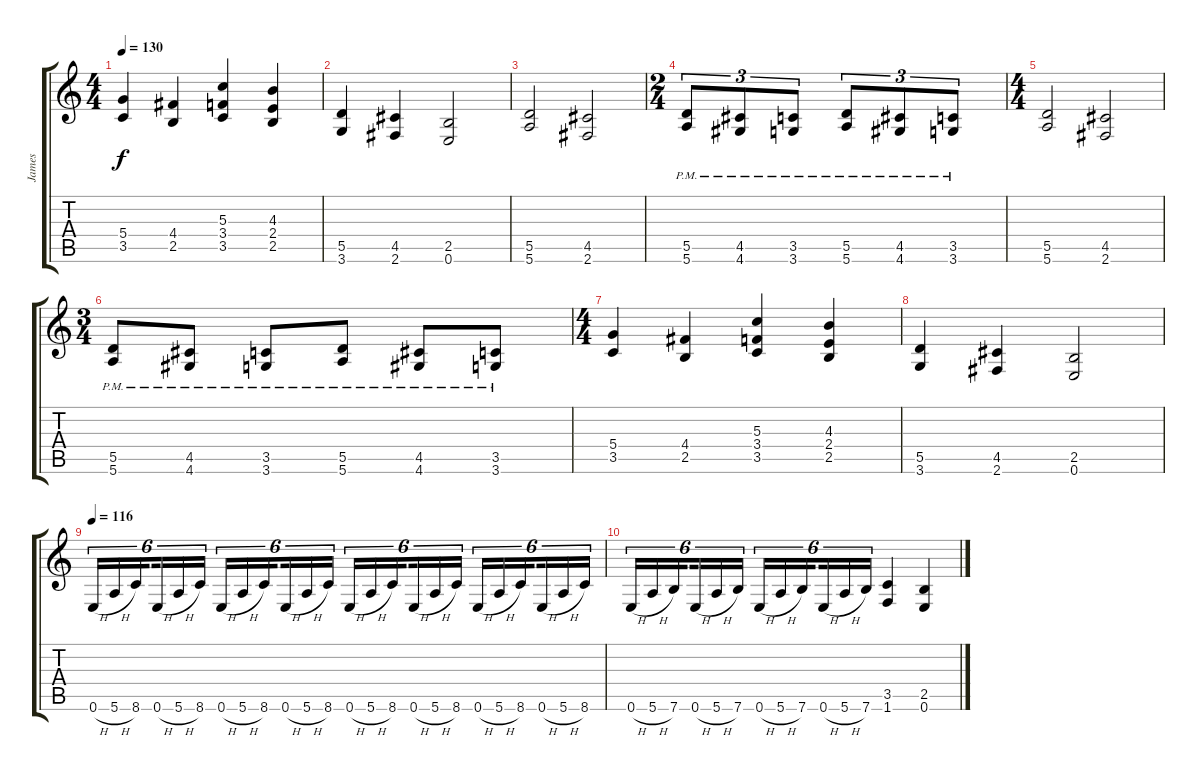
\track ("James" "James") {instrument distortionguitar}
\staff {score tabs}
\tuning (E4 B3 G3 D3 A2 E2) {hide}
\ts (4 4)
\tempo 130
\clef g2
\ks c
(5.4 3.5).4{dy f} (4.4 2.5).4 (5.3 3.4 3.5).4 (4.3 2.4 2.5).4 |
(5.5 3.6).4 (4.5 2.6).4 (2.5 0.6).2 |
(5.5 5.6).2 (4.5 2.6).2 |
\ts (2 4)
(5.5{pm} 5.6{pm}).8{tu (3 2)} (4.5{pm} 4.6{pm}).8{tu (3 2)} (3.5{pm} 3.6{pm}).8{tu (3 2)} (5.5{pm} 5.6{pm}).8{tu (3 2)} (4.5{pm} 4.6{pm}).8{tu (3 2)} (3.5{pm} 3.6{pm}).8{tu (3 2)} |
\ts (4 4)
(5.5 5.6).2 (4.5 2.6).2 |
\ts (3 4)
(5.5{pm} 5.6{pm}).8 (4.5{pm} 4.6{pm}).8 (3.5{pm} 3.6{pm}).8 (5.5{pm} 5.6{pm}).8 (4.5{pm} 4.6{pm}).8 (3.5{pm} 3.6{pm}).8 |
\ts (4 4)
(5.4 3.5).4 (4.4 2.5).4 (5.3 3.4 3.5).4 (4.3 2.4 2.5).4 |
(5.5 3.6).4 (4.5 2.6).4 (2.5 0.6).2 |
\tempo 116
0.6{h}.16{tu (6 4)} 5.6{h}.16{tu (6 4)} 8.6.16{tu (6 4) beam splitsecondary} 0.6{h}.16{tu (6 4)} 5.6{h}.16{tu (6 4)} 8.6.16{tu (6 4)} 0.6{h}.16{tu (6 4)} 5.6{h}.16{tu (6 4)} 8.6.16{tu (6 4) beam splitsecondary} 0.6{h}.16{tu (6 4)} 5.6{h}.16{tu (6 4)} 8.6.16{tu (6 4)} 0.6{h}.16{tu (6 4)} 5.6{h}.16{tu (6 4)} 8.6.16{tu (6 4) beam splitsecondary} 0.6{h}.16{tu (6 4)} 5.6{h}.16{tu (6 4)} 8.6.16{tu (6 4)} 0.6{h}.16{tu (6 4)} 5.6{h}.16{tu (6 4)} 8.6.16{tu (6 4) beam splitsecondary} 0.6{h}.16{tu (6 4)} 5.6{h}.16{tu (6 4)} 8.6.16{tu (6 4)} |
0.6{h}.16{tu (6 4)} 5.6{h}.16{tu (6 4)} 7.6.16{tu (6 4) beam splitsecondary} 0.6{h}.16{tu (6 4)} 5.6{h}.16{tu (6 4)} 7.6.16{tu (6 4)} 0.6{h}.16{tu (6 4)} 5.6{h}.16{tu (6 4)} 7.6.16{tu (6 4) beam splitsecondary} 0.6{h}.16{tu (6 4)} 5.6{h}.16{tu (6 4)} 7.6.16{tu (6 4)} (3.5 1.6).4 (2.5 0.6).4
